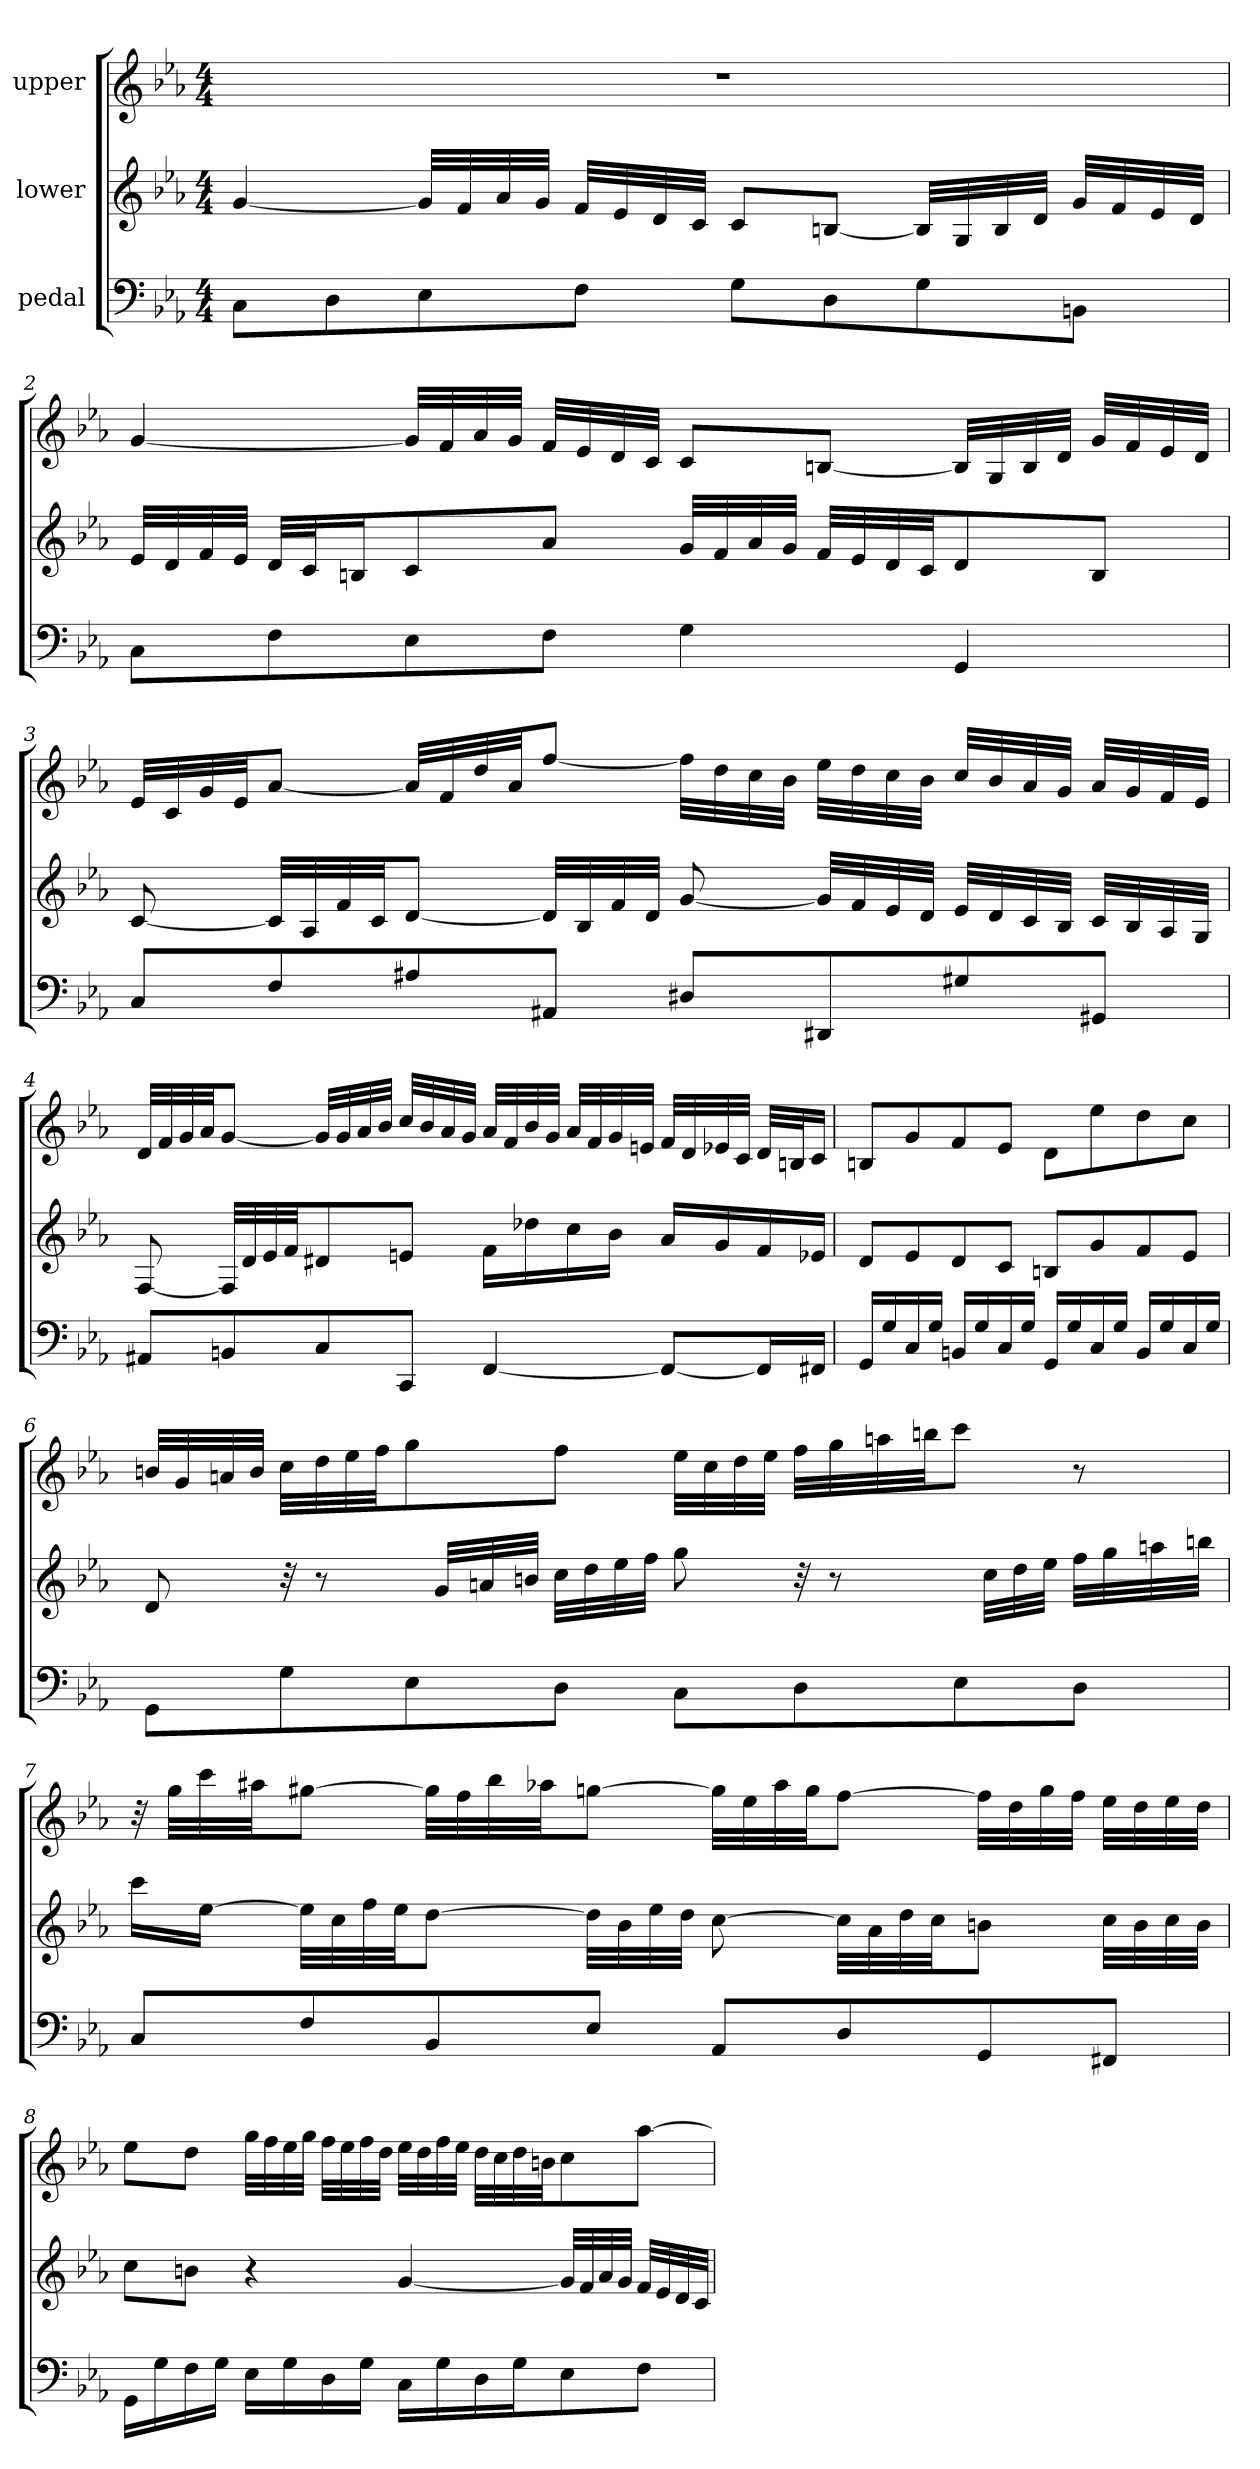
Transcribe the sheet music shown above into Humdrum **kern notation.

**kern	**kern	**kern
*part3	*part2	*part1
*staff3	*staff2	*staff1
*I"pedal	*I"lower	*I"upper
*clefF4	*clefG2	*clefG2
*k[b-e-a-]	*k[b-e-a-]	*k[b-e-a-]
*E-:	*E-:	*E-:
*M4/4	*M4/4	*M4/4
=1	=1	=1
8C\L	[4g/	1r
8D\	.	.
8E-\	32g/LLL]	.
.	32f/	.
.	32a-/	.
.	32g/JJJ	.
8F\J	32f/LLL	.
.	32e-/	.
.	32d/	.
.	32c/JJJ	.
8G\L	8c/L	.
8D\	[8Bn/J	.
8G\	32B/LLL]	.
.	32G/	.
.	32B/	.
.	32d/JJJ	.
8BBn\J	32g/LLL	.
.	32f/	.
.	32e-/	.
.	32d/JJJ	.
!!LO:LB:g=z
=2	=2	=2
8C\L	32e-/LLL	[4g/
.	32d/	.
.	32f/	.
.	32e-/JJJ	.
8F\	32d/LLL	.
.	32c/J	.
.	16Bn/J	.
8E-\	8c/	32g/LLL]
.	.	32f/
.	.	32a-/
.	.	32g/JJJ
8F\J	8a-/J	32f/LLL
.	.	32e-/
.	.	32d/
.	.	32c/JJJ
4G\	32g/LLL	8c/L
.	32f/	.
.	32a-/	.
.	32g/JJJ	.
.	32f/LLL	[8Bn/J
.	32e-/	.
.	32d/	.
.	32c/JJ	.
4GG/	8d/	32B/LLL]
.	.	32G/
.	.	32B/
.	.	32d/JJJ
.	8B/J	32g/LLL
.	.	32f/
.	.	32e-/
.	.	32d/JJJ
!!LO:LB:g=z
=3	=3	=3
8C/L	[8c/	32e-/LLL
.	.	32c/
.	.	32g/
.	.	32e-/JJ
8F/	32c/LLL]	[8a-/J
.	32A-/	.
.	32f/	.
.	32c/JJ	.
8A#/	[8d/J	32a-/LLL]
.	.	32f/
.	.	32dd/
.	.	32a-/JJ
8AA#/J	32d/LLL]	[8ff/J
.	32B-/	.
.	32f/	.
.	32d/JJJ	.
8D#/L	[8g/	32ff\LLL]
.	.	32dd\
.	.	32cc\
.	.	32b-\JJJ
8DD#/	32g/LLL]	32ee-\LLL
.	32f/	32dd\
.	32e-/	32cc\
.	32d/JJJ	32b-\JJJ
8G#/	32e-/LLL	32cc/LLL
.	32d/	32b-/
.	32c/	32a-/
.	32B-/JJJ	32g/JJJ
8GG#/J	32c/LLL	32a-/LLL
.	32B-/	32g/
.	32A-/	32f/
.	32G/JJJ	32e-/JJJ
!!LO:LB:g=z
=4	=4	=4
8AA#/L	[8F/	32d/LLL
.	.	32f/
.	.	32g/
.	.	32a-/JJ
8BBn/	32F/LLL]	[8g/J
.	32d/	.
.	32e-/	.
.	32f/JJ	.
8C/	8d#/	32g/LLL]
.	.	32g/
.	.	32a-/
.	.	32b-/JJJ
8CC/J	8en/J	32cc/LLL
.	.	32b-/
.	.	32a-/
.	.	32g/JJJ
[4FF/	16f\LL	32a-/LLL
.	.	32f/
.	16dd-\	32b-/
.	.	32g/JJJ
.	16cc\	32a-/LLL
.	.	32f/
.	16b-\JJ	32g/
.	.	32en/JJJ
8FF/L_	16a-/LL	32f/LLL
.	.	32d/
.	16g/	32e-/
.	.	32c/JJJ
16FF/L]	16f/	32d/LLL
.	.	32Bn/J
16FF#/JJ	16e-/JJ	16c/JJ
!!LO:PB:g=z
=5	=5	=5
16GG/LL	8d/L	8Bn/L
16G/	.	.
16C/	8e-/	8g/
16G/JJ	.	.
16BBn/LL	8d/	8f/
16G/	.	.
16C/	8c/J	8e-/J
16G/JJ	.	.
16GG/LL	8Bn/L	8d\L
16G/	.	.
16C/	8g/	8ee-\
16G/JJ	.	.
16BB/LL	8f/	8dd\
16G/	.	.
16C/	8e-/J	8cc\J
16G/JJ	.	.
!!LO:LB:g=z
=6	=6	=6
8GG\L	8d/	32bn/LLL
.	.	32g/
.	.	32an/
.	.	32b/JJJ
8G\	32r	32cc\LLL
.	8r	32dd\
.	.	32ee-\
.	.	32ff\JJ
8E-\	.	8gg\
.	32g/LLL	.
.	32an/	.
.	32bn/JJJ	.
8D\J	32cc\LLL	8ff\J
.	32dd\	.
.	32ee-\	.
.	32ff\JJJ	.
8C\L	8gg\	32ee-\LLL
.	.	32cc\
.	.	32dd\
.	.	32ee-\JJJ
8D\	32r	32ff\LLL
.	8r	32gg\
.	.	32aan\
.	.	32bbn\JJ
8E-\	.	8ccc\J
.	32cc\LLL	.
.	32dd\	.
.	32ee-\JJJ	.
8D\J	32ff\LLL	8r
.	32gg\	.
.	32aan\	.
.	32bbn\JJJ	.
!!LO:LB:g=z
=7	=7	=7
8C/L	16ccc\LL	32r
.	.	32gg\LLL
.	[16ee-\JJ	32ccc\
.	.	32aa#\JJ
8F/	32ee-\LLL]	[8gg#\J
.	32cc\	.
.	32ff\	.
.	32ee-\JJ	.
8BB-/	[8dd\J	32gg#\LLL]
.	.	32ff\
.	.	32bb-\
.	.	32aa-\JJ
8E-/J	32dd\LLL]	[8ggn\J
.	32b-\	.
.	32ee-\	.
.	32dd\JJJ	.
8AA-/L	[8cc\	32gg\LLL]
.	.	32ee-\
.	.	32aa-\
.	.	32gg\JJ
8D/	32cc\LLL]	[8ff\J
.	32a-\	.
.	32dd\	.
.	32cc\JJ	.
8GG/	8bn\J	32ff\LLL]
.	.	32dd\
.	.	32gg\
.	.	32ff\JJJ
8FF#/J	32cc\LLL	32ee-\LLL
.	32b\	32dd\
.	32cc\	32ee-\
.	32b\JJJ	32dd\JJJ
!!LO:LB:g=z
=8	=8	=8
16GG\LL	8cc\L	8ee-\L
16G\	.	.
16F\	8bn\J	8dd\J
16G\JJ	.	.
16E-\LL	4r	32gg\LLL
.	.	32ff\
16G\	.	32ee-\
.	.	32gg\JJJ
16D\	.	32ff\LLL
.	.	32ee-\
16G\JJ	.	32ff\
.	.	32dd\JJJ
16C\LL	[4g/	32ee-\LLL
.	.	32dd\
16G\	.	32ff\
.	.	32ee-\JJJ
16D\	.	32dd\LLL
.	.	32cc\
16G\J	.	32dd\
.	.	32bn\JJ
8E-\	32g/LLL]	8cc\
.	32f/	.
.	32a-/	.
.	32g/JJJ	.
8F\J	32f/LLL	[8aa-\J
.	32e-/	.
.	32d/	.
.	32c/JJJ	.
=	=	=
*-	*-	*-
